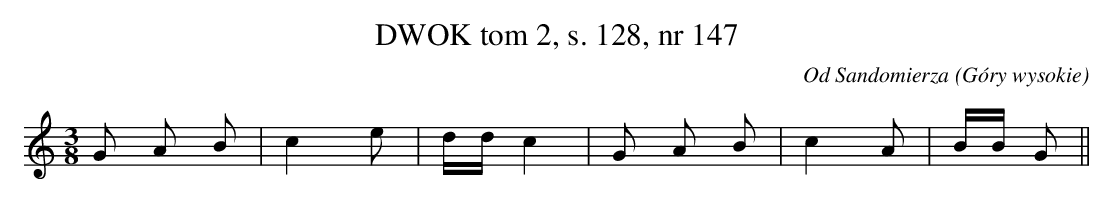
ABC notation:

X:1
T: DWOK tom 2, s. 128, nr 147
O: Od Sandomierza (Góry wysokie)
L: 1/16
M: 3/8
K: C
G2 A2 B2|\
c4 e2|\
dd c4|\
G2 A2 B2|\
c4 A2|\
BB G2||
